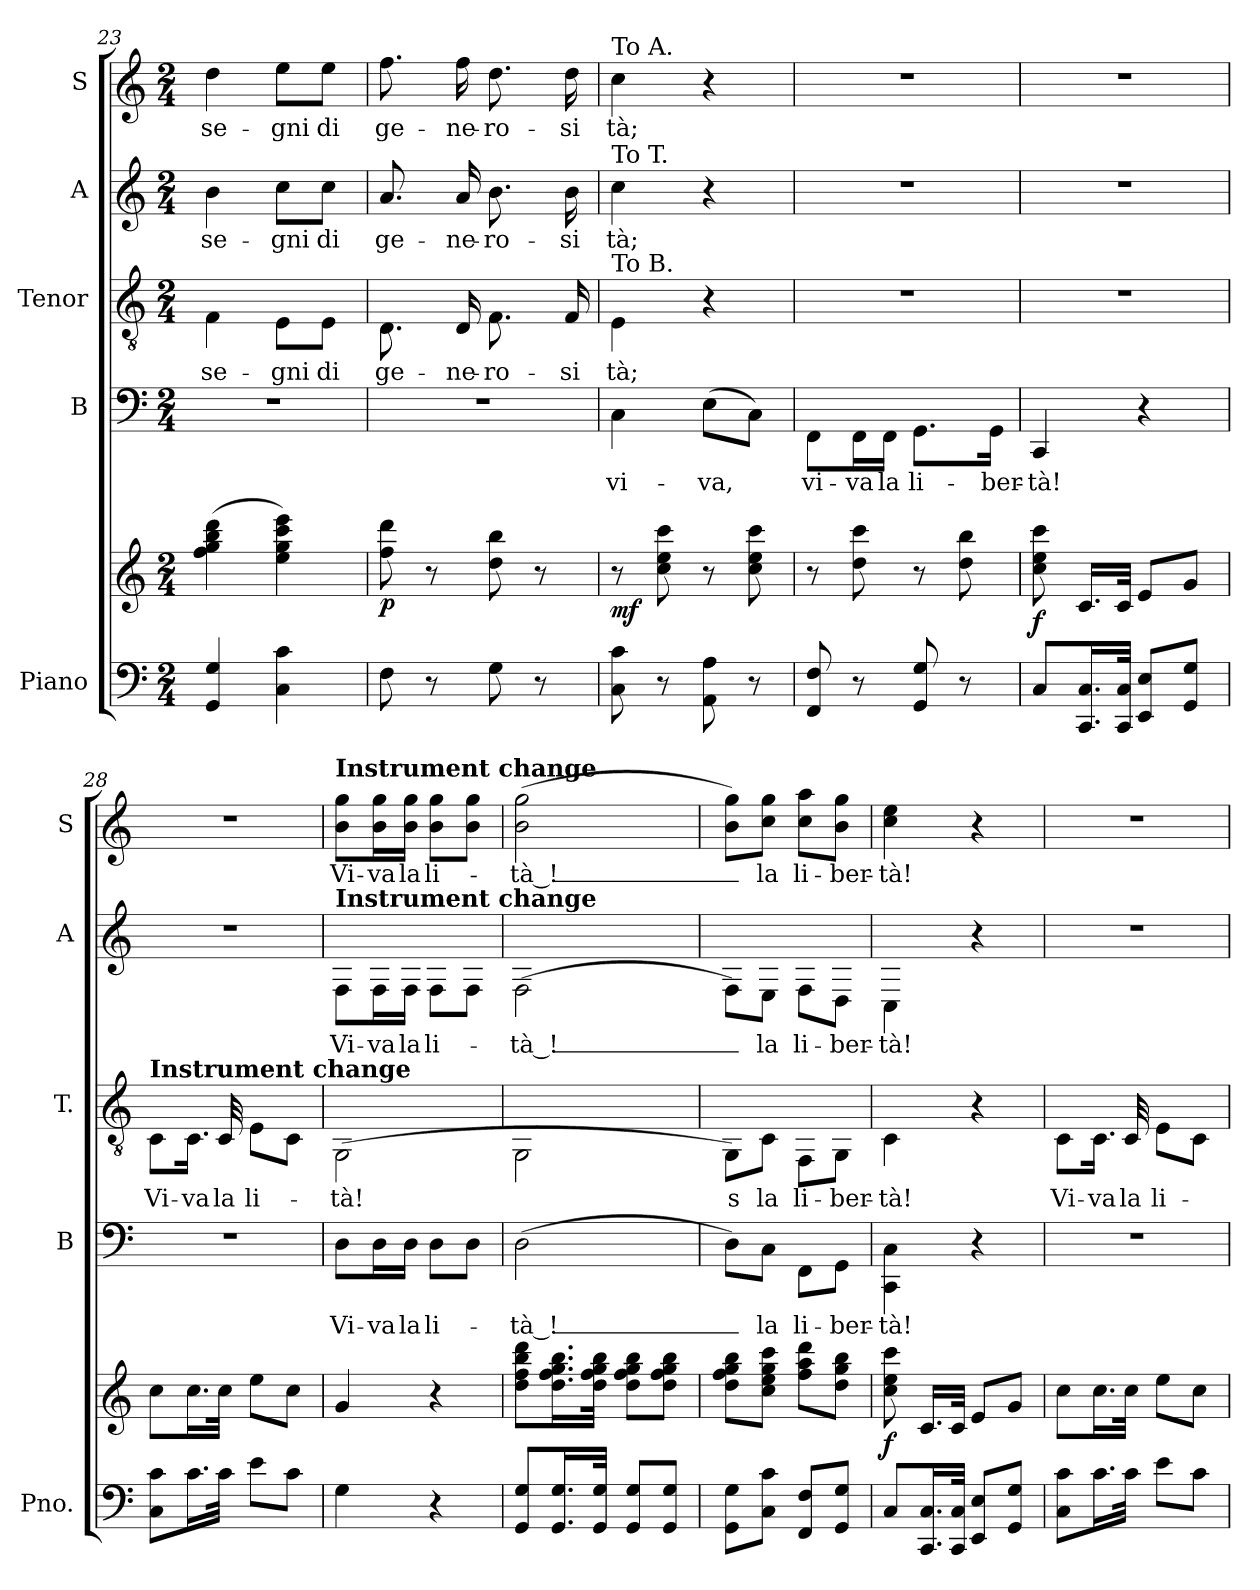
**kern	**kern	**dynam	**kern	**text	**kern	**text	**kern	**text	**kern	**text
*part5	*part5	*part5	*part4	*part4	*part3	*part3	*part2	*part2	*part1	*part1
*staff6	*staff5	*staff5/6	*staff4	*staff4	*staff3	*staff3	*staff2	*staff2	*staff1	*staff1
*I"Piano	*	*	*I"B	*	*I"Tenor	*	*I"A	*	*I"S	*
*I'Pno.	*	*	*I'B	*	*I'T.	*	*I'A	*	*I'S	*
*clefF4	*clefG2	*	*clefF4	*	*clefGv2	*	*clefG2	*	*clefG2	*
*	*	*	*ITrd7c12	*	*ITrd7c12	*	*ITrd7c12	*	*	*
*k[]	*k[]	*	*k[]	*	*k[]	*	*k[]	*	*k[]	*
*M2/4	*M2/4	*	*M2/4	*	*M2/4	*	*M2/4	*	*M2/4	*
=23	=23	=23	=23	=23	=23	=23	=23	=23	=23	=23
!	!	!	!	!	!	!LO:LY:b	!	!LO:LY:b	!	!LO:LY:b
4GG/ 4G/	(>4ff\ 4gg\ 4bb\ 4ddd\	.	2r	.	4FF\	se-	4B\	se-	4dd\	se-
!	!	!	!	!	!	!LO:LY:b	!	!LO:LY:b	!	!LO:LY:b
4C\ 4c\	4ee\ 4gg\ 4ccc\ 4eee\)	.	.	.	8EE\L	-gni	8c\L	-gni	8ee\L	-gni
!	!	!	!	!	!	!LO:LY:b	!	!LO:LY:b	!	!LO:LY:b
.	.	.	.	.	8EE\J	di	8c\J	di	8ee\J	di
=24	=24	=24	=24	=24	=24	=24	=24	=24	=24	=24
!	!	!LO:DY:b	!	!	!	!LO:LY:b	!	!LO:LY:b	!	!LO:LY:b
8F\	8ff\ 8ddd\	p	2r	.	8.DD\	ge-	8.A/	ge-	8.ff\	ge-
8r	8r	.	.	.	.	.	.	.	.	.
!	!	!	!	!	!	!LO:LY:b	!	!LO:LY:b	!	!LO:LY:b
.	.	.	.	.	16DD/	-ne-	16A/	-ne-	16ff\	-ne-
!	!	!	!	!	!	!LO:LY:b	!	!LO:LY:b	!	!LO:LY:b
8G\	8dd\ 8bb\	.	.	.	8.FF\	-ro-	8.B\	-ro-	8.dd\	-ro-
8r	8r	.	.	.	.	.	.	.	.	.
!	!	!	!	!	!	!LO:LY:b	!	!LO:LY:b	!	!LO:LY:b
.	.	.	.	.	16FF/	-si	16B\	-si	16dd\	-si
!!LO:PB:g=z
=25	=25	=25	=25	=25	=25	=25	=25	=25	=25	=25
!	!	!	!	!	!	!	!	!	!LO:TX:a:t=To A.	!
!	!	!	!	!	!	!	!LO:TX:a:t=To T.	!	!	!
!	!	!	!	!	!LO:TX:a:t=To B.	!	!	!	!	!
!	!	!LO:DY:b	!	!LO:LY:b	!	!LO:LY:b	!	!LO:LY:b	!	!LO:LY:b
8C\ 8c\	8r	mf	4CC\	vi-	4EE\	tà;	4c\	tà;	4cc\	tà;
8r	8cc\ 8ee\ 8ccc\	.	.	.	.	.	.	.	.	.
!	!	!	!	!LO:LY:b	!	!	!	!	!	!
8AA\ 8A\	8r	.	(>8EE\L	-va,	4r	.	4r	.	4r	.
8r	8cc\ 8ee\ 8ccc\	.	8CC\J)	.	.	.	.	.	.	.
=26	=26	=26	=26	=26	=26	=26	=26	=26	=26	=26
!	!	!	!	!LO:LY:b	!	!	!	!	!	!
8FF/ 8F/	8r	.	8FFF\L	vi-	2r	.	2r	.	2r	.
!	!	!	!	!LO:LY:b	!	!	!	!	!	!
8r	8dd\ 8ccc\	.	16FFF\L	-va	.	.	.	.	.	.
!	!	!	!	!LO:LY:b	!	!	!	!	!	!
.	.	.	16FFF\JJ	la	.	.	.	.	.	.
!	!	!	!	!LO:LY:b	!	!	!	!	!	!
8GG/ 8G/	8r	.	8.GGG\L	li-	.	.	.	.	.	.
8r	8dd\ 8bb\	.	.	.	.	.	.	.	.	.
!	!	!	!	!LO:LY:b	!	!	!	!	!	!
.	.	.	16GGG\Jk	-ber-	.	.	.	.	.	.
=27	=27	=27	=27	=27	=27	=27	=27	=27	=27	=27
!	!	!LO:DY:b	!	!LO:LY:b	!	!	!	!	!	!
8C/L	8cc\ 8ee\ 8ccc\	f	4CCC/	-tà!	2r	.	2r	.	2r	.
16.CC/ 16.C/L	16.c/LL	.	.	.	.	.	.	.	.	.
32CC/ 32C/JJk	32c/JJk	.	.	.	.	.	.	.	.	.
8EE/ 8E/L	8e/L	.	4r	.	.	.	.	.	.	.
8GG/ 8G/J	8g/J	.	.	.	.	.	.	.	.	.
=28	=28	=28	=28	=28	=28	=28	=28	=28	=28	=28
!	!	!	!	!	!LO:TX:a:B:t=Instrument change	!	!	!	!	!
!	!	!	!	!	!	!LO:LY:b	!	!	!	!
8C\ 8c\L	8cc\L	.	2r	.	8CC\L	Vi-	2r	.	2r	.
!	!	!	!	!	!	!LO:LY:b	!	!	!	!
16.c\L	16.cc\L	.	.	.	16.CC\Jk	-va	.	.	.	.
!	!	!	!	!	!	!LO:LY:b	!	!	!	!
32c\JJk	32cc\JJk	.	.	.	32CC/	la	.	.	.	.
!	!	!	!	!	!	!LO:LY:b	!	!	!	!
8e\L	8ee\L	.	.	.	8EE\L	li-	.	.	.	.
8c\J	8cc\J	.	.	.	8CC\J	.	.	.	.	.
=29	=29	=29	=29	=29	=29	=29	=29	=29	=29	=29
!	!	!	!	!	!	!	!	!	!LO:TX:a:B:t=Instrument change	!
!	!	!	!	!	!	!	!LO:TX:a:B:t=Instrument change	!	!	!
!	!	!	!	!LO:LY:b	!	!LO:LY:b	!	!LO:LY:b	!	!LO:LY:b
4G\	4g/	.	8DD\L	Vi-	(>2GGG\	-tà!	8FF\L	Vi-	8b\ 8gg\L	Vi-
!	!	!	!	!LO:LY:b	!	!	!	!LO:LY:b	!	!LO:LY:b
.	.	.	16DD\L	-va	.	.	16FF\L	-va	16b\ 16gg\L	-va
!	!	!	!	!LO:LY:b	!	!	!	!LO:LY:b	!	!LO:LY:b
.	.	.	16DD\JJ	la	.	.	16FF\JJ	la	16b\ 16gg\JJ	la
!	!	!	!	!LO:LY:b	!	!	!	!LO:LY:b	!	!LO:LY:b
4r	4r	.	8DD\L	li-	.	.	8FF\L	li-	8b\ 8gg\L	li-
.	.	.	8DD\J	.	.	.	8FF\J	.	8b\ 8gg\J	.
=30	=30	=30	=30	=30	=30	=30	=30	=30	=30	=30
!	!	!	!	!LO:LY:b	!	!	!	!LO:LY:b	!	!LO:LY:b
8GG/ 8G/L	8dd\ 8ff\ 8bb\ 8ddd\L	.	(>2DD\	-tà_!_	2GGG\	.	(>2FF\	-tà_!_	(>2b\ 2gg\	-tà_!_
16.GG/ 16.G/L	16.dd\ 16.ff\ 16.gg\ 16.bb\L	.	.	.	.	.	.	.	.	.
32GG/ 32G/JJk	32dd\ 32ff\ 32gg\ 32bb\JJk	.	.	.	.	.	.	.	.	.
8GG/ 8G/L	8dd\ 8ff\ 8gg\ 8bb\L	.	.	.	.	.	.	.	.	.
8GG/ 8G/J	8dd\ 8ff\ 8gg\ 8bb\J	.	.	.	.	.	.	.	.	.
!!LO:PB:g=z
=31	=31	=31	=31	=31	=31	=31	=31	=31	=31	=31
!	!	!	!	!	!	!LO:LY:b	!	!	!	!
8GG\ 8G\L	8dd\ 8ff\ 8gg\ 8bb\L	.	8DD\L)	.	8GGG\L)	s	8FF\L)	.	8b\ 8gg\L)	.
!	!	!	!	!LO:LY:b	!	!LO:LY:b	!	!LO:LY:b	!	!LO:LY:b
8C\ 8c\J	8cc\ 8ee\ 8gg\ 8ccc\J	.	8CC\J	la	8CC\J	la	8EE\J	la	8cc\ 8gg\J	la
!	!	!	!	!LO:LY:b	!	!LO:LY:b	!	!LO:LY:b	!	!LO:LY:b
8FF/ 8F/L	8ff\ 8aa\ 8ddd\L	.	8FFF\L	li-	8FFF\L	li-	8FF\L	li-	8cc\ 8aa\L	li-
!	!	!	!	!LO:LY:b	!	!LO:LY:b	!	!LO:LY:b	!	!LO:LY:b
8GG/ 8G/J	8dd\ 8gg\ 8bb\J	.	8GGG\J	-ber-	8GGG\J	-ber-	8DD\J	-ber-	8b\ 8gg\J	-ber-
=32	=32	=32	=32	=32	=32	=32	=32	=32	=32	=32
!	!	!LO:DY:b	!	!LO:LY:b	!	!LO:LY:b	!	!LO:LY:b	!	!LO:LY:b
8C/L	8cc\ 8ee\ 8ccc\	f	4CCC\ 4CC\	-tà!	4CC\	-tà!	4CC\	-tà!	4cc\ 4ee\	-tà!
16.CC/ 16.C/L	16.c/LL	.	.	.	.	.	.	.	.	.
32CC/ 32C/JJk	32c/JJk	.	.	.	.	.	.	.	.	.
8EE/ 8E/L	8e/L	.	4r	.	4r	.	4r	.	4r	.
8GG/ 8G/J	8g/J	.	.	.	.	.	.	.	.	.
=33	=33	=33	=33	=33	=33	=33	=33	=33	=33	=33
!	!	!	!	!	!	!LO:LY:b	!	!	!	!
8C\ 8c\L	8cc\L	.	2r	.	8CC\L	Vi-	2r	.	2r	.
!	!	!	!	!	!	!LO:LY:b	!	!	!	!
16.c\L	16.cc\L	.	.	.	16.CC\Jk	-va	.	.	.	.
!	!	!	!	!	!	!LO:LY:b	!	!	!	!
32c\JJk	32cc\JJk	.	.	.	32CC/	la	.	.	.	.
!	!	!	!	!	!	!LO:LY:b	!	!	!	!
8e\L	8ee\L	.	.	.	8EE\L	li-	.	.	.	.
8c\J	8cc\J	.	.	.	8CC\J	.	.	.	.	.
=	=	=	=	=	=	=	=	=	=	=
*-	*-	*-	*-	*-	*-	*-	*-	*-	*-	*-
